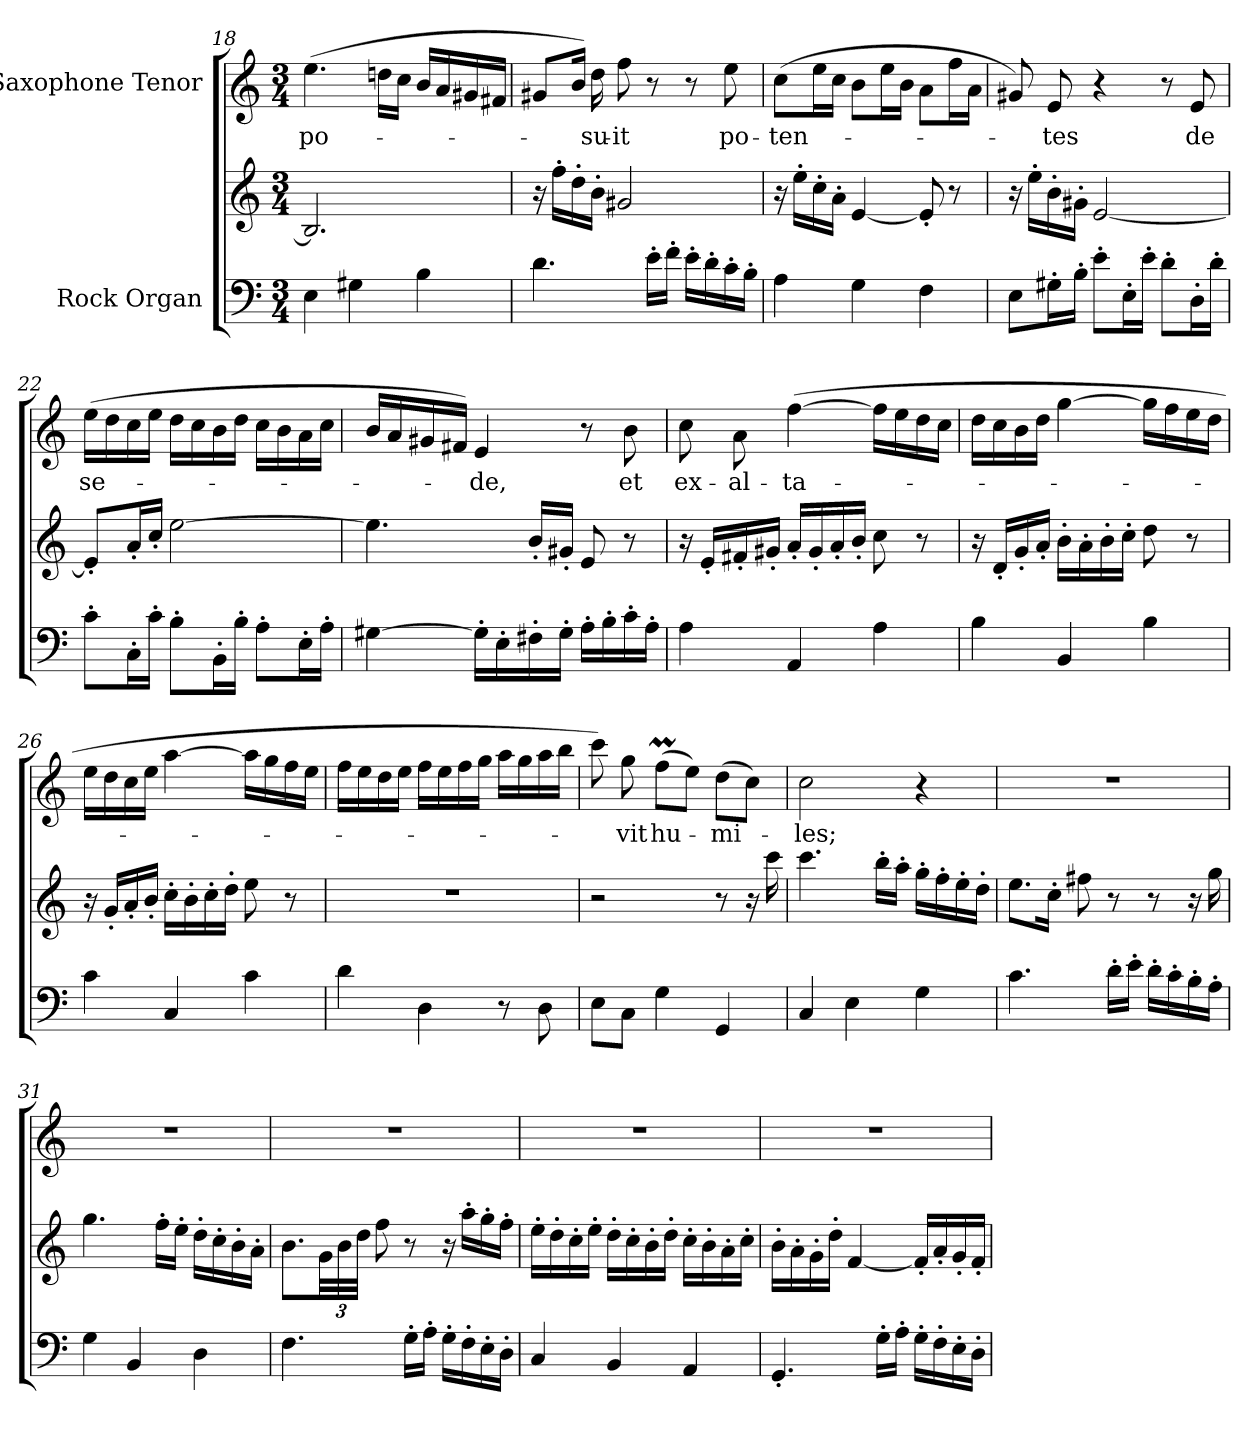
**kern	**kern	**kern	**text
*part2	*part2	*part1	*part1
*staff3	*staff2	*staff1	*staff1
*I"Rock Organ	*	*I"Saxophone Tenor	*
*clefF4	*clefG2	*clefG2	*
*	*	*ITrd8c14	*
*k[]	*k[]	*k[]	*
*M3/4	*M3/4	*M3/4	*
=18	=18	=18	=18
!	!	!	!LO:LY:b
4E\	2.B/]	(>4.e\	-po-
4G#X\	.	.	.
.	.	16dn\LL	.
.	.	16c\JJ	.
4B\	.	16B/LL	.
.	.	16A/	.
.	.	16G#X/	.
.	.	16F#X/JJ	.
!!LO:LB:g=z
=19	=19	=19	=19
4.d\	16r	8G#X/L	.
.	16ff'\LL	.	.
.	16dd'\	16B/Jk)	.
!	!	!	!LO:LY:b
.	16b'\JJ	16d\	-su-
!	!	!	!LO:LY:b
.	2g#X/	8f\	-it
16e'\LL	.	8r	.
16f'\JJ	.	.	.
16e'\LL	.	8r	.
16d'\	.	.	.
!	!	!	!LO:LY:b
16c'\	.	8e\	po-
16B'\JJ	.	.	.
=20	=20	=20	=20
!	!	!	!LO:LY:b
4A\	16r	(>8c\L	-ten-
.	16ee'\LL	.	.
.	16cc'\	16e\L	.
.	16a'\JJ	16c\JJ	.
4G\	[4e/	8B\L	.
.	.	16e\L	.
.	.	16B\JJ	.
4F\	8e'/]	8A\L	.
.	8r	16f\L	.
.	.	16A\JJ	.
=21	=21	=21	=21
8E\L	16r	8G#X/)	.
.	16ee'\LL	.	.
!	!	!	!LO:LY:b
16G#X'\L	16b'\	8E/	-tes
16B'\JJ	16g#X'\JJ	.	.
8e'\L	[2e/	4r	.
16E'\L	.	.	.
16e'\JJ	.	.	.
8d'\L	.	8r	.
!	!	!	!LO:LY:b
16D'\L	.	8E/	de
16d'\JJ	.	.	.
=22	=22	=22	=22
!	!	!	!LO:LY:b
8c'\L	8e'/L]	(>16e\LL	se-
.	.	16d\	.
16C'\L	16a'/L	16c\	.
16c'\JJ	16cc'/JJ	16e\JJ	.
8B'\L	[2ee\	16d\LL	.
.	.	16c\	.
16BB'\L	.	16B\	.
16B'\JJ	.	16d\JJ	.
8A'\L	.	16c\LL	.
.	.	16B\	.
16E'\L	.	16A\	.
16A'\JJ	.	16c\JJ	.
!!LO:PB:g=z
=23	=23	=23	=23
[4G#X\	4.ee\]	16B/LL	.
.	.	16A/	.
.	.	16G#X/	.
.	.	16F#X/JJ)	.
!	!	!	!LO:LY:b
16G#'\LL]	.	4E/	-de,
16E'\	.	.	.
16F#X'\	16b'/LL	.	.
16G#'\JJ	16g#X'/JJ	.	.
16A'\LL	8e/	8r	.
16B'\	.	.	.
!	!	!	!LO:LY:b
16c'\	8r	8B\	et
16A'\JJ	.	.	.
=24	=24	=24	=24
!	!	!	!LO:LY:b
4A\	16r	8c\	ex-
.	16e'/LL	.	.
!	!	!	!LO:LY:b
.	16f#X'/	8A\	-al-
.	16g#X'/JJ	.	.
!	!	!	!LO:LY:b
4AA/	16a'/LL	(>[4f\	-ta-
.	16g#'/	.	.
.	16a'/	.	.
.	16b'/JJ	.	.
4A\	8cc\	16f\LL]	.
.	.	16e\	.
.	8r	16d\	.
.	.	16c\JJ	.
=25	=25	=25	=25
4B\	16r	16d\LL	.
.	16d'/LL	16c\	.
.	16g'/	16B\	.
.	16a'/JJ	16d\JJ	.
4BB/	16b'\LL	[4g\	.
.	16a'\	.	.
.	16b'\	.	.
.	16cc'\JJ	.	.
4B\	8dd\	16g\LL]	.
.	.	16f\	.
.	8r	16e\	.
.	.	16d\JJ	.
!!LO:LB:g=z
=26	=26	=26	=26
4c\	16r	16e\LL	.
.	16g'/LL	16d\	.
.	16a'/	16c\	.
.	16b'/JJ	16e\JJ	.
4C/	16cc'\LL	[4a\	.
.	16b'\	.	.
.	16cc'\	.	.
.	16dd'\JJ	.	.
4c\	8ee\	16a\LL]	.
.	.	16g\	.
.	8r	16f\	.
.	.	16e\JJ	.
=27	=27	=27	=27
4d\	2.r	16f\LL	.
.	.	16e\	.
.	.	16d\	.
.	.	16e\JJ	.
4D\	.	16f\LL	.
.	.	16e\	.
.	.	16f\	.
.	.	16g\JJ	.
8r	.	16a\LL	.
.	.	16g\	.
8D\	.	16a\	.
.	.	16b\JJ	.
=28	=28	=28	=28
8E\L	2r	8cc\)	.
!	!	!	!LO:LY:b
8C\J	.	8g\	vit
!	!	!	!LO:LY:b
4G\	.	(>8fM\L	hu-
.	.	8e\J)	.
!	!	!	!LO:LY:b
4GG/	8r	(>8d\L	-mi-
.	16r	8c\J)	.
.	16ccc\	.	.
=29	=29	=29	=29
!	!	!	!LO:LY:b
4C/	4.ccc\	2c\	-les;
4E\	.	.	.
.	16bb'\LL	.	.
.	16aa'\JJ	.	.
4G\	16gg'\LL	4r	.
.	16ff'\	.	.
.	16ee'\	.	.
.	16dd'\JJ	.	.
!!LO:LB:g=z
=30	=30	=30	=30
4.c\	8.ee\L	2.r	.
.	16cc'\Jk	.	.
.	8ff#X\	.	.
16d'\LL	8r	.	.
16e'\JJ	.	.	.
16d'\LL	8r	.	.
16c'\	.	.	.
16B'\	16r	.	.
16A'\JJ	16gg\	.	.
=31	=31	=31	=31
4G\	4.gg\	2.r	.
4BB/	.	.	.
.	16ff'\LL	.	.
.	16ee'\JJ	.	.
4D\	16dd'\LL	.	.
.	16cc'\	.	.
.	16b'\	.	.
.	16a'\JJ	.	.
=32	=32	=32	=32
4.F\	8.b\L	2.r	.
*	*Xbrackettup	*	*
.	48g\LL	.	.
.	48b\	.	.
.	48dd\JJJ	.	.
.	8ff\	.	.
16G'\LL	8r	.	.
16A'\JJ	.	.	.
16G'\LL	16r	.	.
16F'\	16aa'\LL	.	.
16E'\	16gg'\	.	.
16D'\JJ	16ff'\JJ	.	.
=33	=33	=33	=33
4C/	16ee'\LL	2.r	.
.	16dd'\	.	.
.	16cc'\	.	.
.	16ee'\JJ	.	.
4BB/	16dd'\LL	.	.
.	16cc'\	.	.
.	16b'\	.	.
.	16dd'\JJ	.	.
4AA/	16cc'\LL	.	.
.	16b'\	.	.
.	16a'\	.	.
.	16cc'\JJ	.	.
=34	=34	=34	=34
4.GG'/	16b'\LL	2.r	.
.	16a'\	.	.
.	16g'\	.	.
.	16dd'\JJ	.	.
.	[4f/	.	.
16G'\LL	.	.	.
16A'\JJ	.	.	.
16G'\LL	16f'/LL]	.	.
16F'\	16a'/	.	.
16E'\	16g'/	.	.
16D'\JJ	16f'/JJ	.	.
=	=	=	=
*-	*-	*-	*-
